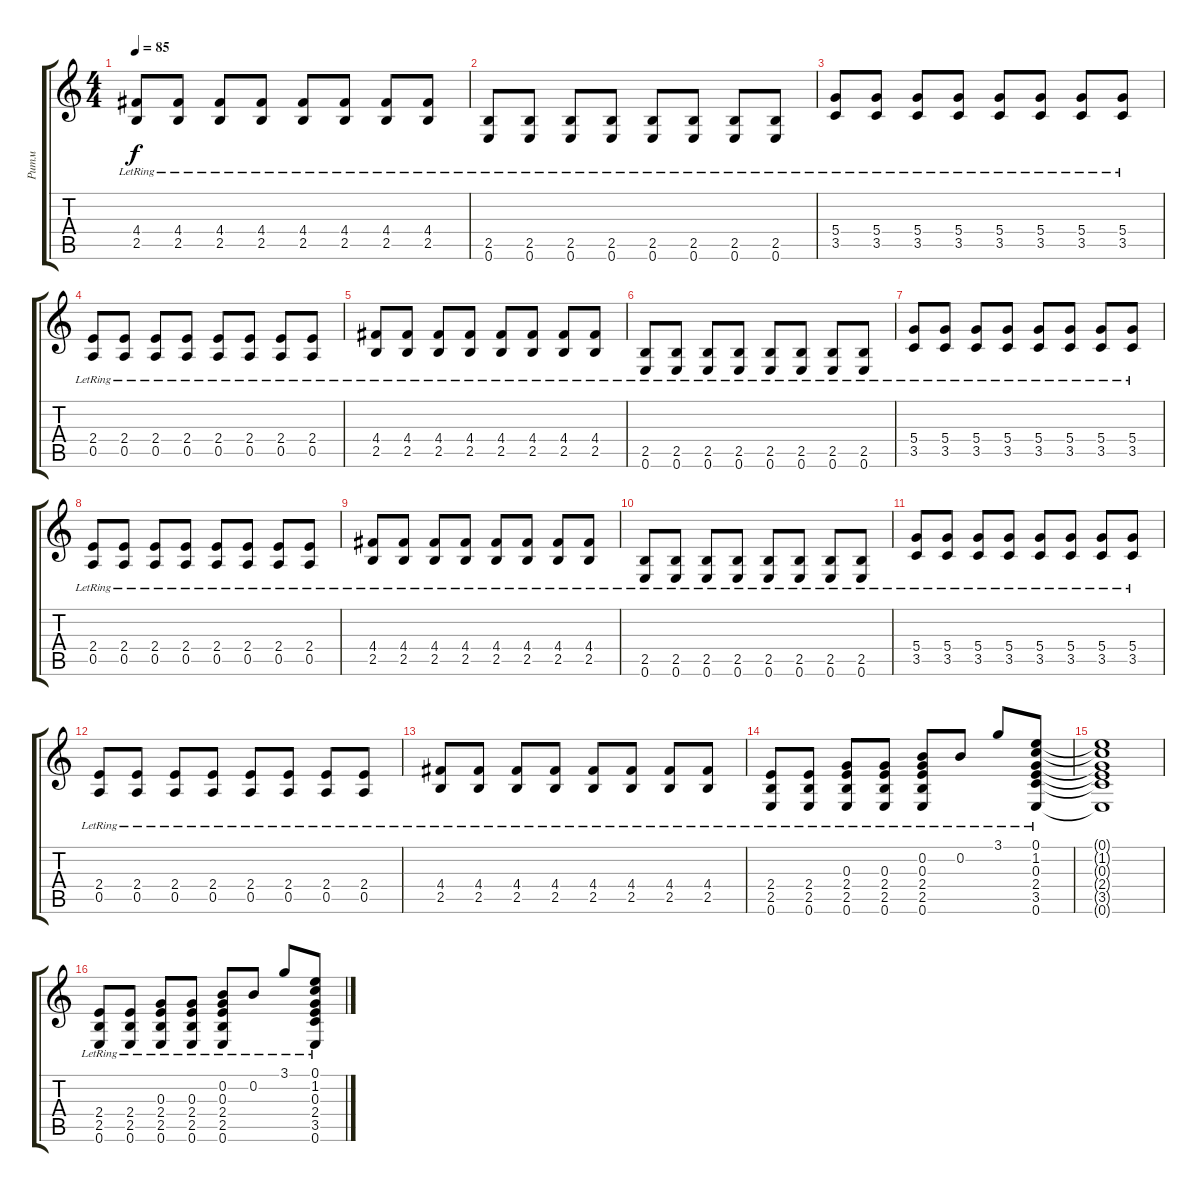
\track ("Ритм" "Ритм") {instrument electricguitarjazz}
\staff {score tabs}
\tuning (E4 B3 G3 D3 A2 E2) {hide}
\ts (4 4)
\tempo 85
\clef g2
\ks c
(4.4{lr} 2.5{lr}).8{dy f} (4.4{lr} 2.5{lr}).8 (4.4{lr} 2.5{lr}).8 (4.4{lr} 2.5{lr}).8 (4.4{lr} 2.5{lr}).8 (4.4{lr} 2.5{lr}).8 (4.4{lr} 2.5{lr}).8 (4.4{lr} 2.5{lr}).8 |
(2.5{lr} 0.6{lr}).8 (2.5{lr} 0.6{lr}).8 (2.5{lr} 0.6{lr}).8 (2.5{lr} 0.6{lr}).8 (2.5{lr} 0.6{lr}).8 (2.5{lr} 0.6{lr}).8 (2.5{lr} 0.6{lr}).8 (2.5{lr} 0.6{lr}).8 |
(5.4{lr} 3.5{lr}).8 (5.4{lr} 3.5{lr}).8 (5.4{lr} 3.5{lr}).8 (5.4{lr} 3.5{lr}).8 (5.4{lr} 3.5{lr}).8 (5.4{lr} 3.5{lr}).8 (5.4{lr} 3.5{lr}).8 (5.4{lr} 3.5{lr}).8 |
(2.4{lr} 0.5{lr}).8 (2.4{lr} 0.5{lr}).8 (2.4{lr} 0.5{lr}).8 (2.4{lr} 0.5{lr}).8 (2.4{lr} 0.5{lr}).8 (2.4{lr} 0.5{lr}).8 (2.4{lr} 0.5{lr}).8 (2.4{lr} 0.5{lr}).8 |
(4.4{lr} 2.5{lr}).8 (4.4{lr} 2.5{lr}).8 (4.4{lr} 2.5{lr}).8 (4.4{lr} 2.5{lr}).8 (4.4{lr} 2.5{lr}).8 (4.4{lr} 2.5{lr}).8 (4.4{lr} 2.5{lr}).8 (4.4{lr} 2.5{lr}).8 |
(2.5{lr} 0.6{lr}).8 (2.5{lr} 0.6{lr}).8 (2.5{lr} 0.6{lr}).8 (2.5{lr} 0.6{lr}).8 (2.5{lr} 0.6{lr}).8 (2.5{lr} 0.6{lr}).8 (2.5{lr} 0.6{lr}).8 (2.5{lr} 0.6{lr}).8 |
(5.4{lr} 3.5{lr}).8 (5.4{lr} 3.5{lr}).8 (5.4{lr} 3.5{lr}).8 (5.4{lr} 3.5{lr}).8 (5.4{lr} 3.5{lr}).8 (5.4{lr} 3.5{lr}).8 (5.4{lr} 3.5{lr}).8 (5.4{lr} 3.5{lr}).8 |
(2.4{lr} 0.5{lr}).8 (2.4{lr} 0.5{lr}).8 (2.4{lr} 0.5{lr}).8 (2.4{lr} 0.5{lr}).8 (2.4{lr} 0.5{lr}).8 (2.4{lr} 0.5{lr}).8 (2.4{lr} 0.5{lr}).8 (2.4{lr} 0.5{lr}).8 |
(4.4{lr} 2.5{lr}).8 (4.4{lr} 2.5{lr}).8 (4.4{lr} 2.5{lr}).8 (4.4{lr} 2.5{lr}).8 (4.4{lr} 2.5{lr}).8 (4.4{lr} 2.5{lr}).8 (4.4{lr} 2.5{lr}).8 (4.4{lr} 2.5{lr}).8 |
(2.5{lr} 0.6{lr}).8 (2.5{lr} 0.6{lr}).8 (2.5{lr} 0.6{lr}).8 (2.5{lr} 0.6{lr}).8 (2.5{lr} 0.6{lr}).8 (2.5{lr} 0.6{lr}).8 (2.5{lr} 0.6{lr}).8 (2.5{lr} 0.6{lr}).8 |
(5.4{lr} 3.5{lr}).8 (5.4{lr} 3.5{lr}).8 (5.4{lr} 3.5{lr}).8 (5.4{lr} 3.5{lr}).8 (5.4{lr} 3.5{lr}).8 (5.4{lr} 3.5{lr}).8 (5.4{lr} 3.5{lr}).8 (5.4{lr} 3.5{lr}).8 |
(2.4{lr} 0.5{lr}).8 (2.4{lr} 0.5{lr}).8 (2.4{lr} 0.5{lr}).8 (2.4{lr} 0.5{lr}).8 (2.4{lr} 0.5{lr}).8 (2.4{lr} 0.5{lr}).8 (2.4{lr} 0.5{lr}).8 (2.4{lr} 0.5{lr}).8 |
(4.4{lr} 2.5{lr}).8 (4.4{lr} 2.5{lr}).8 (4.4{lr} 2.5{lr}).8 (4.4{lr} 2.5{lr}).8 (4.4{lr} 2.5{lr}).8 (4.4{lr} 2.5{lr}).8 (4.4{lr} 2.5{lr}).8 (4.4{lr} 2.5{lr}).8 |
(2.4{lr} 2.5{lr} 0.6{lr}).8 (2.4{lr} 2.5{lr} 0.6{lr}).8 (0.3{lr} 2.4{lr} 2.5{lr} 0.6{lr}).8 (0.3{lr} 2.4{lr} 2.5{lr} 0.6{lr}).8 (0.2{lr} 0.3{lr} 2.4{lr} 2.5{lr} 0.6{lr}).8 0.2{lr}.8 3.1{lr}.8 (0.1{lr} 1.2{lr} 0.3{lr} 2.4{lr} 3.5{lr} 0.6{lr}).8 |
(0.1{t} 1.2{t} 0.3{t} 2.4{t} 3.5{t} 0.6{t}).1 |
(2.4{lr} 2.5{lr} 0.6{lr}).8 (2.4{lr} 2.5{lr} 0.6{lr}).8 (0.3{lr} 2.4{lr} 2.5{lr} 0.6{lr}).8 (0.3{lr} 2.4{lr} 2.5{lr} 0.6{lr}).8 (0.2{lr} 0.3{lr} 2.4{lr} 2.5{lr} 0.6{lr}).8 0.2{lr}.8 3.1{lr}.8 (0.1{lr} 1.2{lr} 0.3{lr} 2.4{lr} 3.5{lr} 0.6{lr}).8
